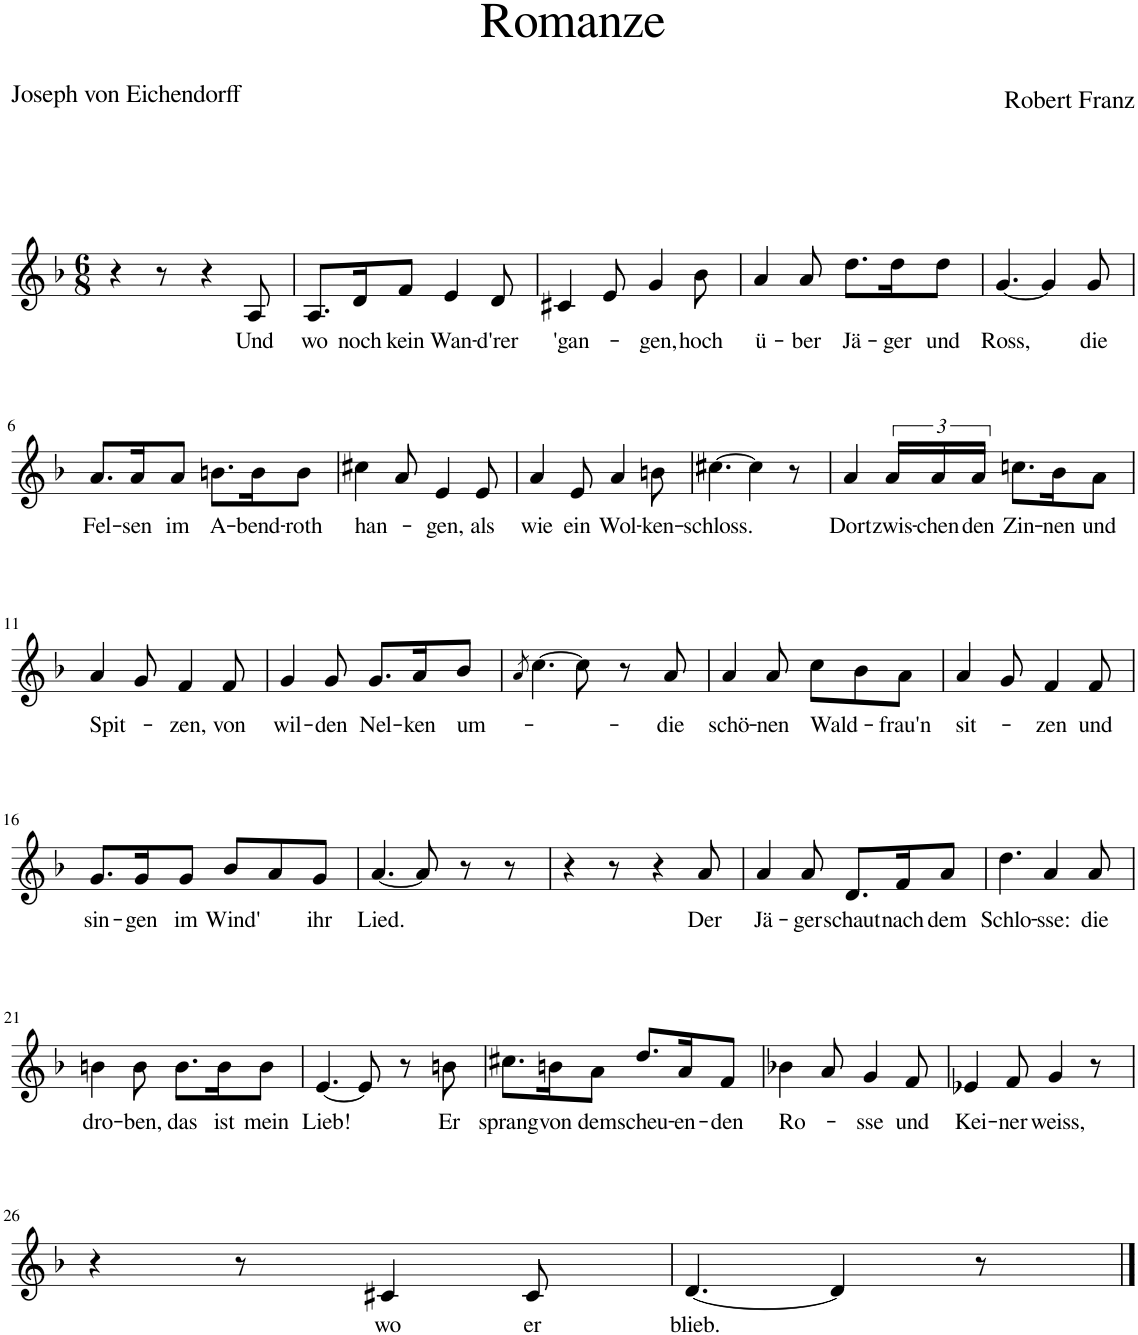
**kern	**text
*part1	*part1
*staff1	*staff1
*I"Piano	*
*I'Pno	*
*clefG2	*
*k[b-]	*
*M6/8	*
=1	=1
4r	.
8r	.
4r	.
!	!LO:LY:b
8A/	Und
=2	=2
!	!LO:LY:b
8.A/L	wo
!	!LO:LY:b
16d/K	noch
!	!LO:LY:b
8f/J	kein
!	!LO:LY:b
4e/	Wan-
!	!LO:LY:b
8d/	-d'rer
=3	=3
!	!LO:LY:b
4c#X/	'gan-
8e/	.
!	!LO:LY:b
4g/	-gen,
!	!LO:LY:b
8b-\	hoch
=4	=4
!	!LO:LY:b
4a/	ü-
!	!LO:LY:b
8a/	-ber
!	!LO:LY:b
8.dd\L	Jä-
!	!LO:LY:b
16dd\K	-ger
!	!LO:LY:b
8dd\J	und
=5	=5
!	!LO:LY:b
[4.g/	Ross,
4g/]	.
!	!LO:LY:b
8g/	die
!!LO:LB:g=z
=6	=6
!	!LO:LY:b
8.a/L	Fel-
!	!LO:LY:b
16a/K	-sen
!	!LO:LY:b
8a/J	im
!	!LO:LY:b
8.bn\L	A-
!	!LO:LY:b
16b\K	-bend-
!	!LO:LY:b
8b\J	-roth
=7	=7
!	!LO:LY:b
4cc#X\	han-
8a/	.
!	!LO:LY:b
4e/	-gen,
!	!LO:LY:b
8e/	als
=8	=8
!	!LO:LY:b
4a/	wie
!	!LO:LY:b
8e/	ein
!	!LO:LY:b
4a/	Wol-
!	!LO:LY:b
8bn\	-ken-
=9	=9
!	!LO:LY:b
[4.cc#X\	-schloss.
4cc#\]	.
8r	.
=10	=10
!	!LO:LY:b
4a/	Dort
!	!LO:LY:b
24a/LL	zwis-
!	!LO:LY:b
24a/	-chen
!	!LO:LY:b
24a/JJ	den
!	!LO:LY:b
8.ccn\L	Zin-
!	!LO:LY:b
16b-\K	-nen
!	!LO:LY:b
8a\J	und
!!LO:LB:g=z
=11	=11
!	!LO:LY:b
4a/	Spit-
8g/	.
!	!LO:LY:b
4f/	-zen,
!	!LO:LY:b
8f/	von
=12	=12
!	!LO:LY:b
4g/	wil-
!	!LO:LY:b
8g/	-den
!	!LO:LY:b
8.g/L	Nel-
!	!LO:LY:b
16a/K	-ken
!	!LO:LY:b
8b-/J	um-
=13	=13
8qa/	.
[4.cc\	.
8cc\]	.
8r	.
!	!LO:LY:b
8a/	die
=14	=14
!	!LO:LY:b
4a/	schö-
!	!LO:LY:b
8a/	-nen
!	!LO:LY:b
8cc\L	Wald-
8b-\	.
!	!LO:LY:b
8a\J	-frau'n
=15	=15
!	!LO:LY:b
4a/	sit-
8g/	.
!	!LO:LY:b
4f/	-zen
!	!LO:LY:b
8f/	und
!!LO:LB:g=z
=16	=16
!	!LO:LY:b
8.g/L	sin-
!	!LO:LY:b
16g/K	-gen
!	!LO:LY:b
8g/J	im
!	!LO:LY:b
8b-/L	Wind'
8a/	.
!	!LO:LY:b
8g/J	ihr
=17	=17
!	!LO:LY:b
[4.a/	Lied.
8a/]	.
8r	.
8r	.
=18	=18
4r	.
8r	.
4r	.
!	!LO:LY:b
8a/	Der
=19	=19
!	!LO:LY:b
4a/	Jä-
!	!LO:LY:b
8a/	-ger
!	!LO:LY:b
8.d/L	schaut
!	!LO:LY:b
16f/K	nach
!	!LO:LY:b
8a/J	dem
=20	=20
!	!LO:LY:b
4.dd\	Schlo-
!	!LO:LY:b
4a/	-sse:
!	!LO:LY:b
8a/	die
!!LO:LB:g=z
=21	=21
!	!LO:LY:b
4bn\	dro-
!	!LO:LY:b
8b\	-ben,
!	!LO:LY:b
8.b\L	das
!	!LO:LY:b
16b\K	ist
!	!LO:LY:b
8b\J	mein
=22	=22
!	!LO:LY:b
[4.e/	Lieb!
8e/]	.
8r	.
!	!LO:LY:b
8bn\	Er
=23	=23
!	!LO:LY:b
8.cc#X\L	sprang
!	!LO:LY:b
16bn\K	von
!	!LO:LY:b
8a\J	dem
!	!LO:LY:b
8.dd/L	scheu-
!	!LO:LY:b
16a/K	-en-
!	!LO:LY:b
8f/J	-den
=24	=24
!	!LO:LY:b
4b-X\	Ro-
8a/	.
!	!LO:LY:b
4g/	-sse
!	!LO:LY:b
8f/	und
=25	=25
!	!LO:LY:b
4e-X/	Kei-
!	!LO:LY:b
8f/	-ner
!	!LO:LY:b
4g/	weiss,
8r	.
!!LO:LB:g=z
=26	=26
4r	.
8r	.
!	!LO:LY:b
4c#X/	wo
!	!LO:LY:b
8c#/	er
=27	=27
!	!LO:LY:b
[4.d/	blieb.
4d/]	.
8r	.
==	==
*-	*-
